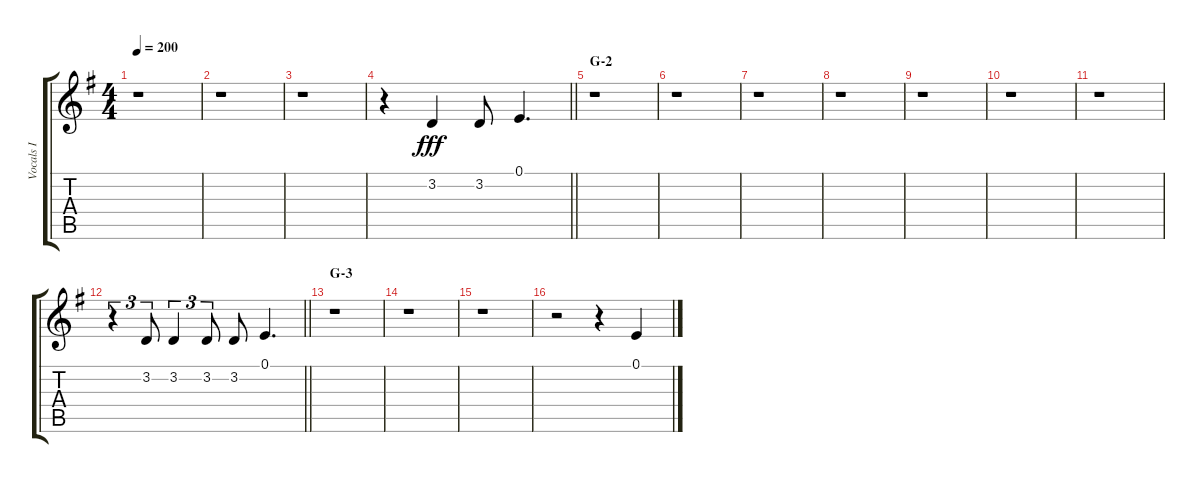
\track ("Vocals I" "Vocals I") {instrument voiceoohs}
\staff {score tabs}
\tuning (E4 B3 G3 D3 A2 E2) {hide}
\ts (4 4)
\tempo 200
\clef g2
\ks g
r.1{dy fff} |
r.1 |
r.1 |
\barLineRight lightlight
r.4 3.2.4 3.2.8 0.1.4{d} |
\section ("" "G-2")
r.1 |
r.1 |
r.1 |
r.1 |
r.1 |
r.1 |
r.1 |
\barLineRight lightlight
r.4{tu (3 2)} 3.2.8{tu (3 2)} 3.2.4{tu (3 2)} 3.2.8{tu (3 2)} 3.2.8 0.1.4{d} |
\section ("" "G-3")
r.1 |
r.1 |
r.1 |
r.2 r.4 0.1.4{balance 16}
